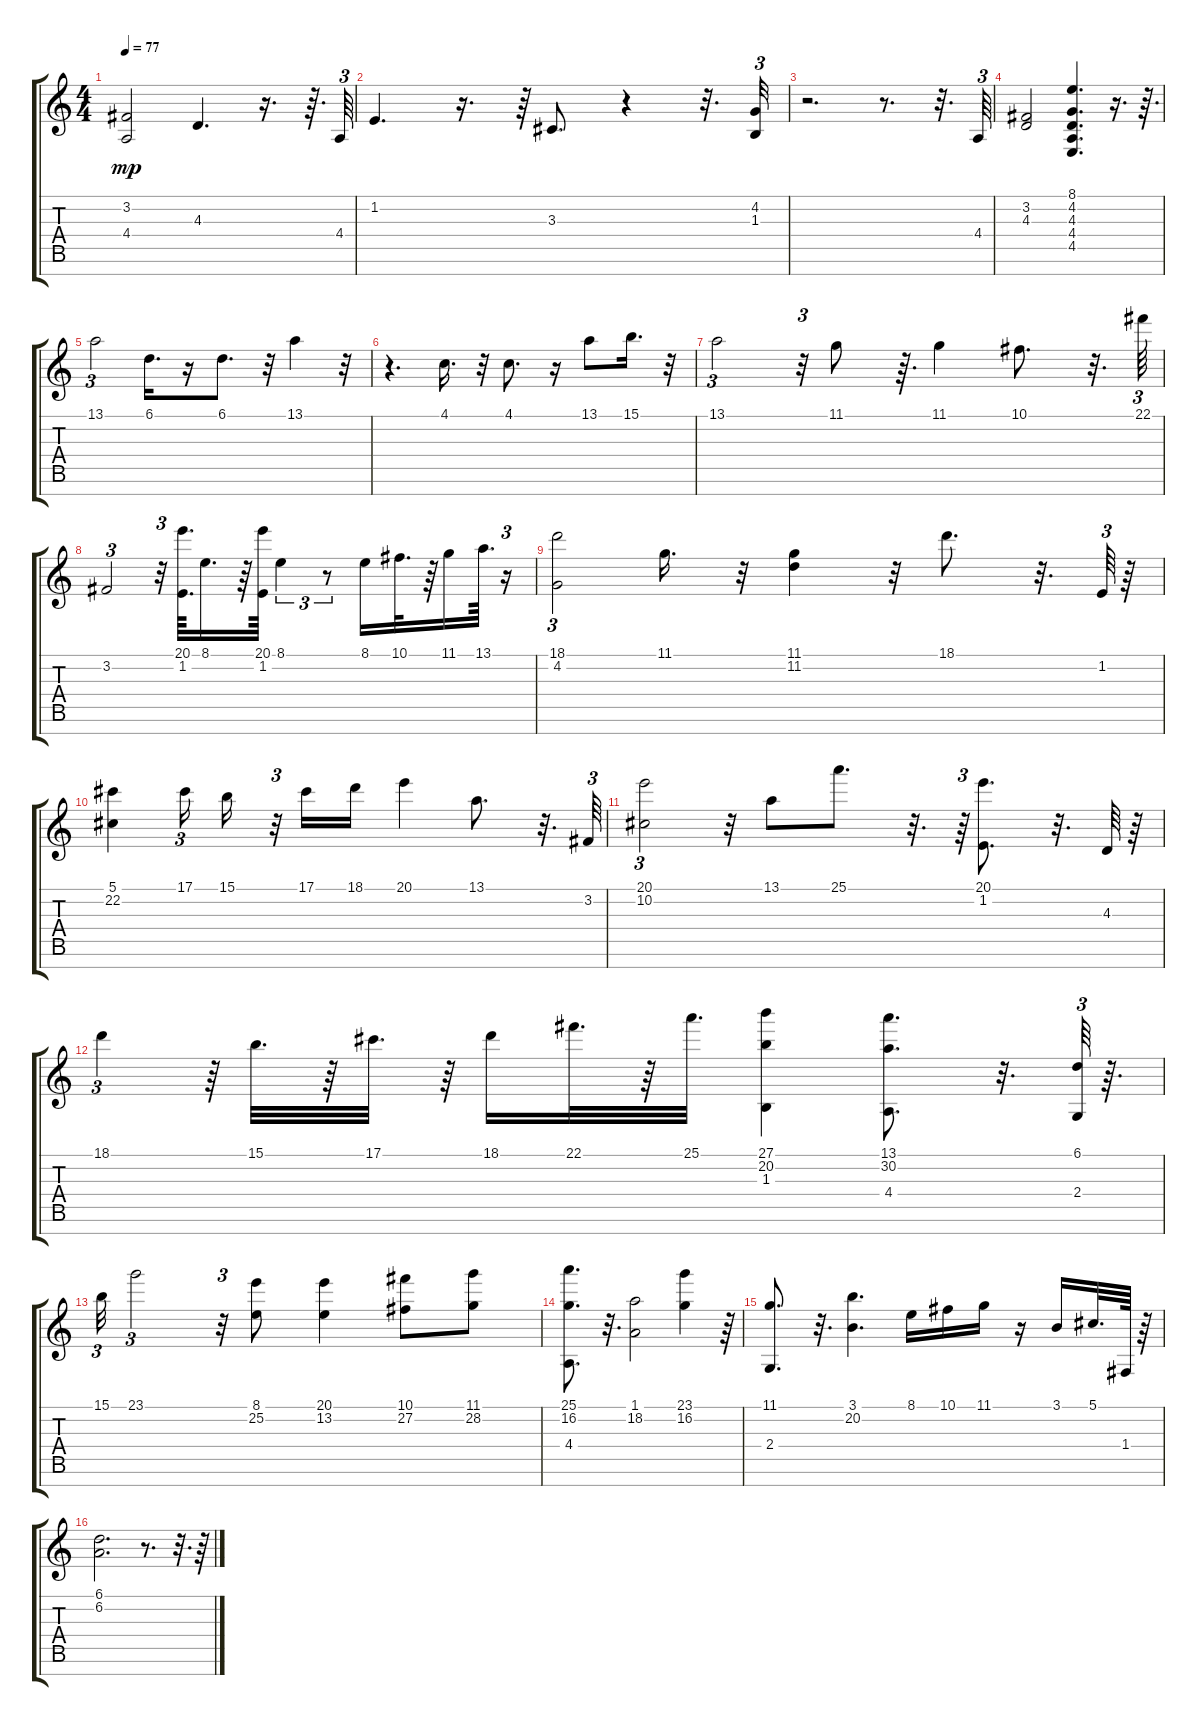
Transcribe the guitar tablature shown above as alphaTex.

\track "" {instrument stringensemble1}
\staff {score tabs}
\tuning (Ab4 Eb4 Bb3 F3 C3 G2 D2) {hide}
\ts (4 4)
\tempo 77
\clef g2
\ks c
(3.2 4.4).2{dy mp} 4.3.4{d} r.16{d} r.64{d} 4.4.64{tu (3 2)} |
1.2.4{d} r.16{d} r.64 3.3.8{d} r.4 r.32{d} (4.2 1.3).32{tu (3 2)} |
r.2{d} r.8{d} r.32{d} 4.4.64{tu (3 2)} |
(3.2 4.3).2 (8.1 4.2 4.3 4.4 4.5).4{d} r.16{d} r.64{d} |
13.1.2{tu (3 2)} 6.1.16{d} r.16 6.1.8{d} r.32 13.1.4 r.32 |
r.4{d} 4.1.16{d} r.32 4.1.8{d} r.16 13.1.8 15.1.16{d} r.32 |
13.1.2{tu (3 2)} r.32{tu (3 2)} 11.1.8 r.64{d} 11.1.4 10.1.8{d} r.32{d} 22.1.64{tu (3 2)} |
3.2.2{tu (3 2)} r.32{tu (3 2)} (20.1 1.2).64{d} 8.1.16{d} r.64 (20.1 1.2).64 8.1.4{tu (3 2)} r.8{tu (3 2)} 8.1.16 10.1.32{d} r.64 11.1.16 13.1.64{d} r.16{tu (3 2)} |
(18.1 4.2).2{tu (3 2)} 11.1.16{d} r.32 (11.1 11.2).4 r.32 18.1.8{d} r.32{d} 1.2.64{tu (3 2)} r.64 |
(5.1 22.2).4 17.1.16{tu (3 2)} 15.1.16 r.32{tu (3 2)} 17.1.16 18.1.16 20.1.4 13.1.8{d} r.32{d} 3.2.64{tu (3 2)} |
(20.1 10.2).2{tu (3 2)} r.32 13.1.8 25.1.8{d} r.32{d} r.64{tu (3 2)} (20.1 1.2).8{d} r.32{d} 4.3.64 r.64 |
18.1.4{tu (3 2)} r.64 15.1.32{d} r.64 17.1.32{d} r.64 18.1.16 22.1.32{d} r.64 25.1.32{d} (27.1 20.2 1.3).4 (13.1 30.2 4.4).8{d} r.32{d} (6.1 2.4).64{tu (3 2)} r.64{d} |
15.1.32{tu (3 2)} 23.1.2{tu (3 2)} r.32{tu (3 2)} (8.1 25.2).8 (20.1 13.2).4 (10.1 27.2).8 (11.1 28.2).8 |
(25.1 16.2 4.4).8{d} r.32{d} (1.1 18.2).2 (23.1 16.2).4 r.64 |
(11.1 2.4).8{d} r.32{d} (3.1 20.2).4{d} 8.1.16 10.1.16 11.1.16 r.16 3.1.16 5.1.32{d} 1.4.64 r.64 |
(6.1 6.2).2{d} r.8{d} r.32{d} r.64
